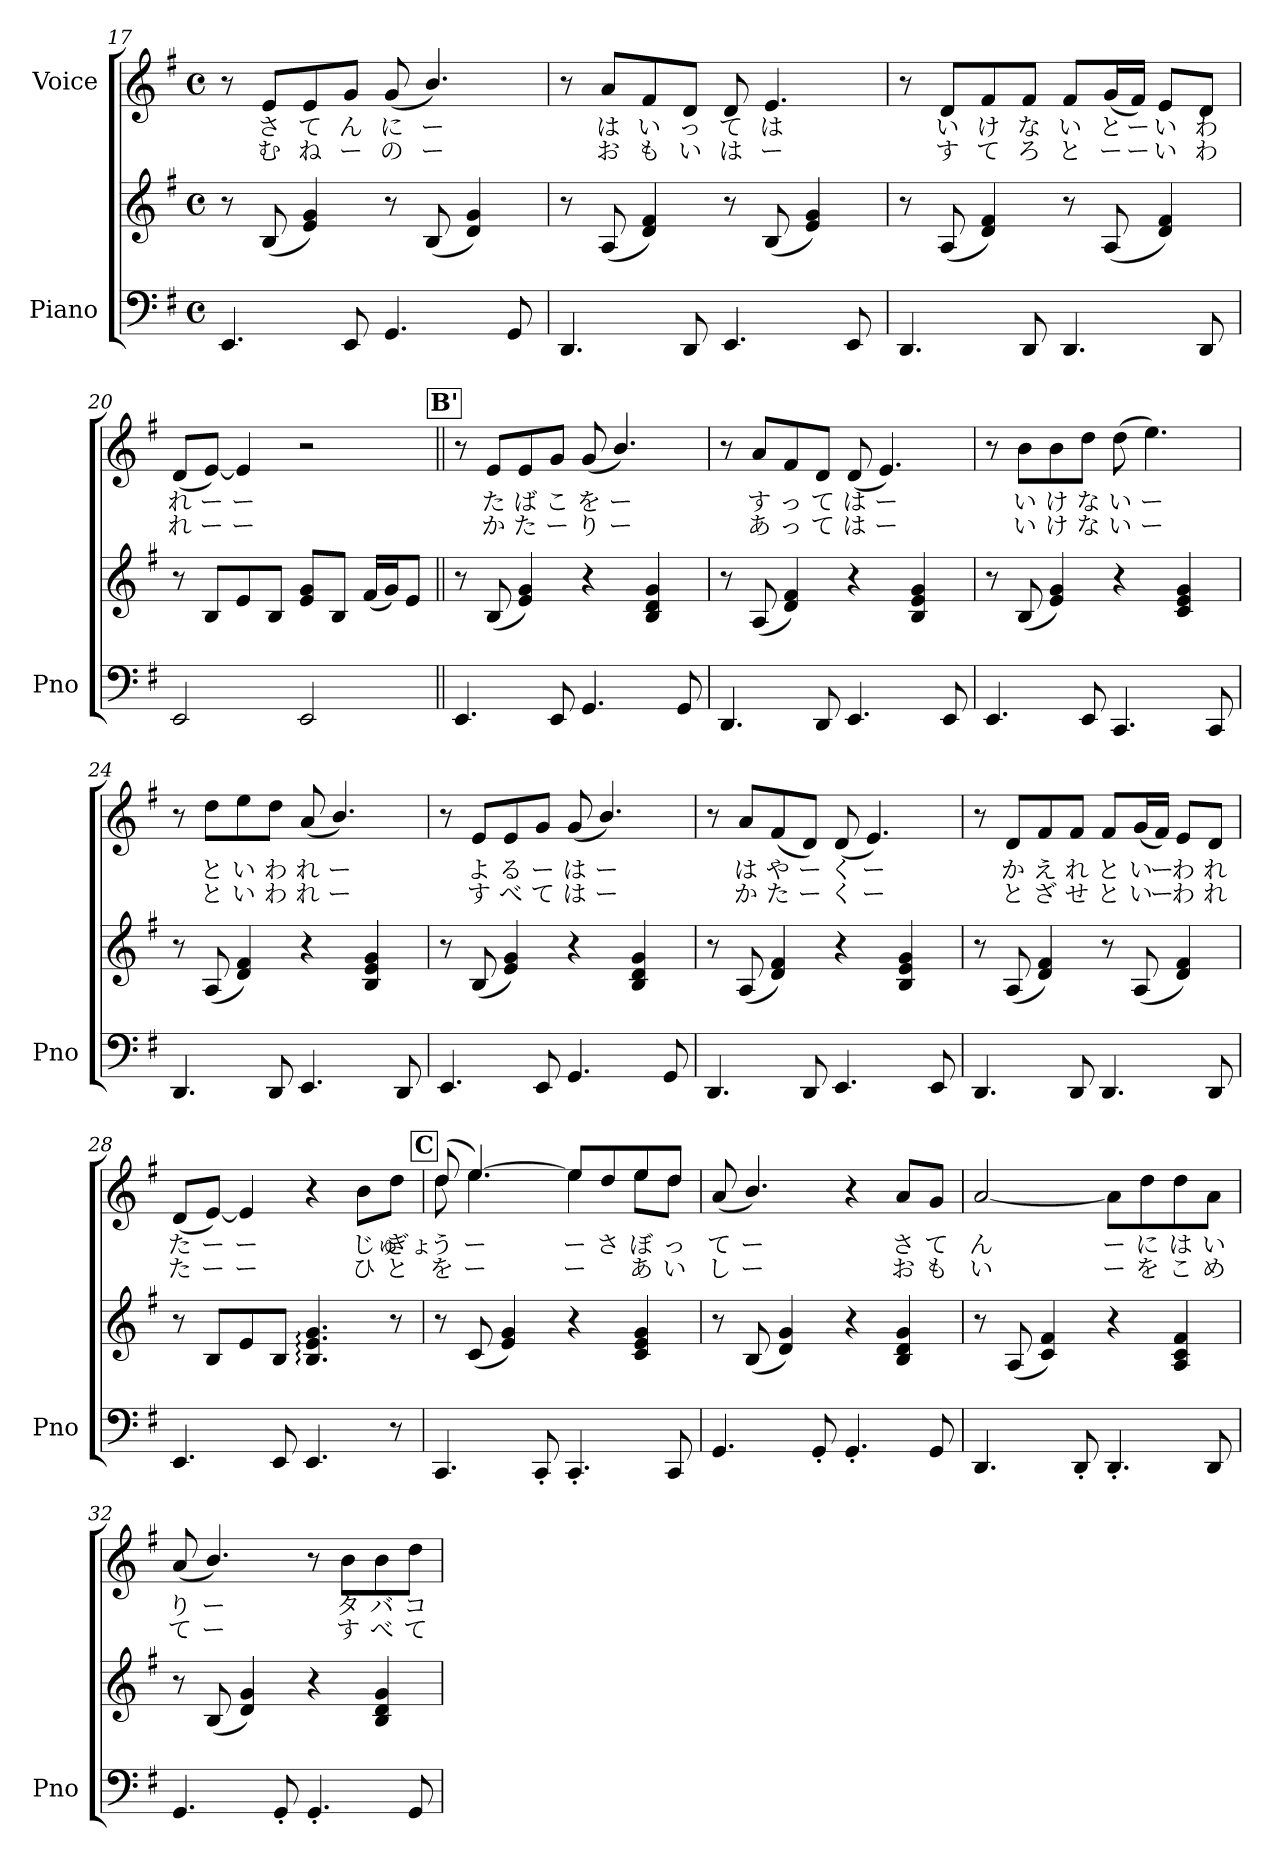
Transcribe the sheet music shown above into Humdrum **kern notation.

**kern	**kern	**kern	**text	**text
*part2	*part2	*part1	*part1	*part1
*staff3	*staff2	*staff1	*staff1	*staff1
*I"Piano	*	*I"Voice	*	*
*I'Pno	*	*	*	*
!!LO:LB:g=z
*clefF4	*clefG2	*clefG2	*	*
*k[f#]	*k[f#]	*k[f#]	*	*
*M4/4	*M4/4	*M4/4	*	*
*met(c)	*met(c)	*met(c)	*	*
=17	=17	=17	=17	=17
4.EE/	8r	8r	.	.
!	!	!	!LO:LY:b	!LO:LY:b
.	(<8B/	8e/L	さ	む
!	!	!	!LO:LY:b	!LO:LY:b
.	4e/ 4g/)	8e/	て	ね
!	!	!	!LO:LY:b	!LO:LY:b
8EE/	.	8g/J	ん	ー
!	!	!	!LO:LY:b	!LO:LY:b
4.GG/	8r	(<8g/	に	の
!	!	!	!LO:LY:b	!LO:LY:b
.	(<8B/	4.b/)	ー	ー
.	4d/ 4g/)	.	.	.
8GG/	.	.	.	.
=18	=18	=18	=18	=18
4.DD/	8r	8r	.	.
!	!	!	!LO:LY:b	!LO:LY:b
.	(<8A/	8a/L	は	お
!	!	!	!LO:LY:b	!LO:LY:b
.	4d/ 4f#/)	8f#/	い	も
!	!	!	!LO:LY:b	!LO:LY:b
8DD/	.	8d/J	っ	い
!	!	!	!LO:LY:b	!LO:LY:b
4.EE/	8r	8d/	て	は
!	!	!	!LO:LY:b	!LO:LY:b
.	(<8B/	4.e/	は	ー
.	4e/ 4g/)	.	.	.
8EE/	.	.	.	.
=19	=19	=19	=19	=19
4.DD/	8r	8r	.	.
!	!	!	!LO:LY:b	!LO:LY:b
.	(<8A/	8d/L	い	す
!	!	!	!LO:LY:b	!LO:LY:b
.	4d/ 4f#/)	8f#/	け	て
!	!	!	!LO:LY:b	!LO:LY:b
8DD/	.	8f#/J	な	ろ
!	!	!	!LO:LY:b	!LO:LY:b
4.DD/	8r	8f#/L	い	と
!	!	!	!LO:LY:b	!LO:LY:b
.	(<8A/	(<16g/L	と	ー
!	!	!	!LO:LY:b	!LO:LY:b
.	.	16f#/JJ)	ー	ー
!	!	!	!LO:LY:b	!LO:LY:b
.	4d/ 4f#/)	8e/L	い	い
!	!	!	!LO:LY:b	!LO:LY:b
8DD/	.	8d/J	わ	わ
=20	=20	=20	=20	=20
!	!	!	!LO:LY:b	!LO:LY:b
2EE/	8r	(<8d/L	れ	れ
!	!	!	!LO:LY:b	!LO:LY:b
.	8B/L	[8e/J)	ー	ー
!	!	!	!LO:LY:b	!LO:LY:b
.	8e/	4e/]	ー	ー
.	8B/J	.	.	.
2EE/	8e/ 8g/L	2r	.	.
.	8B/J	.	.	.
.	(<16f#/LL	.	.	.
.	16g/J)	.	.	.
.	8e/J	.	.	.
!!LO:PB:g=z
!!LO:REH:place=s1:a:B:fs=14:t=B'
=21||	=21||	=21||	=21||	=21||
4.EE/	8r	8r	.	.
!	!	!	!LO:LY:b	!LO:LY:b
.	(<8B/	8e/L	た	か
!	!	!	!LO:LY:b	!LO:LY:b
.	4e/ 4g/)	8e/	ば	た
!	!	!	!LO:LY:b	!LO:LY:b
8EE/	.	8g/J	こ	ー
!	!	!	!LO:LY:b	!LO:LY:b
4.GG/	4r	(<8g/	を	り
!	!	!	!LO:LY:b	!LO:LY:b
.	.	4.b/)	ー	ー
.	4B/ 4d/ 4g/	.	.	.
8GG/	.	.	.	.
=22	=22	=22	=22	=22
4.DD/	8r	8r	.	.
!	!	!	!LO:LY:b	!LO:LY:b
.	(<8A/	8a/L	す	あ
!	!	!	!LO:LY:b	!LO:LY:b
.	4d/ 4f#/)	8f#/	っ	っ
!	!	!	!LO:LY:b	!LO:LY:b
8DD/	.	8d/J	て	て
!	!	!	!LO:LY:b	!LO:LY:b
4.EE/	4r	(<8d/	は	は
!	!	!	!LO:LY:b	!LO:LY:b
.	.	4.e/)	ー	ー
.	4B/ 4e/ 4g/	.	.	.
8EE/	.	.	.	.
=23	=23	=23	=23	=23
4.EE/	8r	8r	.	.
!	!	!	!LO:LY:b	!LO:LY:b
.	(<8B/	8b\L	い	い
!	!	!	!LO:LY:b	!LO:LY:b
.	4e/ 4g/)	8b\	け	け
!	!	!	!LO:LY:b	!LO:LY:b
8EE/	.	8dd\J	な	な
!	!	!	!LO:LY:b	!LO:LY:b
4.CC/	4r	(>8dd\	い	い
!	!	!	!LO:LY:b	!LO:LY:b
.	.	4.ee\)	ー	ー
.	4c/ 4e/ 4g/	.	.	.
8CC/	.	.	.	.
=24	=24	=24	=24	=24
4.DD/	8r	8r	.	.
!	!	!	!LO:LY:b	!LO:LY:b
.	(<8A/	8dd\L	と	と
!	!	!	!LO:LY:b	!LO:LY:b
.	4d/ 4f#/)	8ee\	い	い
!	!	!	!LO:LY:b	!LO:LY:b
8DD/	.	8dd\J	わ	わ
!	!	!	!LO:LY:b	!LO:LY:b
4.EE/	4r	(<8a/	れ	れ
!	!	!	!LO:LY:b	!LO:LY:b
.	.	4.b/)	ー	ー
.	4B/ 4e/ 4g/	.	.	.
8DD/	.	.	.	.
!!LO:LB:g=z
=25	=25	=25	=25	=25
4.EE/	8r	8r	.	.
!	!	!	!LO:LY:b	!LO:LY:b
.	(<8B/	8e/L	よ	す
!	!	!	!LO:LY:b	!LO:LY:b
.	4e/ 4g/)	8e/	る	べ
!	!	!	!LO:LY:b	!LO:LY:b
8EE/	.	8g/J	ー	て
!	!	!	!LO:LY:b	!LO:LY:b
4.GG/	4r	(<8g/	は	は
!	!	!	!LO:LY:b	!LO:LY:b
.	.	4.b/)	ー	ー
.	4B/ 4d/ 4g/	.	.	.
8GG/	.	.	.	.
=26	=26	=26	=26	=26
4.DD/	8r	8r	.	.
!	!	!	!LO:LY:b	!LO:LY:b
.	(<8A/	8a/L	は	か
!	!	!	!LO:LY:b	!LO:LY:b
.	4d/ 4f#/)	(<8f#/	や	た
!	!	!	!LO:LY:b	!LO:LY:b
8DD/	.	8d/J)	ー	ー
!	!	!	!LO:LY:b	!LO:LY:b
4.EE/	4r	(<8d/	く	く
!	!	!	!LO:LY:b	!LO:LY:b
.	.	4.e/)	ー	ー
.	4B/ 4e/ 4g/	.	.	.
8EE/	.	.	.	.
=27	=27	=27	=27	=27
4.DD/	8r	8r	.	.
!	!	!	!LO:LY:b	!LO:LY:b
.	(<8A/	8d/L	か	と
!	!	!	!LO:LY:b	!LO:LY:b
.	4d/ 4f#/)	8f#/	え	ざ
!	!	!	!LO:LY:b	!LO:LY:b
8DD/	.	8f#/J	れ	せ
!	!	!	!LO:LY:b	!LO:LY:b
4.DD/	8r	8f#/L	と	と
!	!	!	!LO:LY:b	!LO:LY:b
.	(<8A/	(<16g/L	い	い
!	!	!	!LO:LY:b	!LO:LY:b
.	.	16f#/JJ)	ー	ー
!	!	!	!LO:LY:b	!LO:LY:b
.	4d/ 4f#/)	8e/L	わ	わ
!	!	!	!LO:LY:b	!LO:LY:b
8DD/	.	8d/J	れ	れ
=28	=28	=28	=28	=28
!	!	!	!LO:LY:b	!LO:LY:b
4.EE/	8r	(<8d/L	た	た
!	!	!	!LO:LY:b	!LO:LY:b
.	8B/L	[8e/J)	ー	ー
!	!	!	!LO:LY:b	!LO:LY:b
.	8e/	4e/]	ー	ー
8EE/	8B/J	.	.	.
4.EE/	4.B/: 4.e/: 4.g/:	4r	.	.
!	!	!	!LO:LY:b	!LO:LY:b
.	.	8b\L	じゅ	ひ
!	!	!	!LO:LY:b	!LO:LY:b
8r	8r	8dd\J	ぎょ	と
!!LO:LB:g=z
!!LO:REH:place=s1:a:B:fs=14:t=C
=29	=29	=29	=29	=29
!	!	!	!LO:LY:b	!LO:LY:b
*	*	*^	*	*
4.CC/	8r	(>8dd/	8dd\	う	を
!	!	!	!	!LO:LY:b	!LO:LY:b
.	(<8c/	[4.ee/)	4.ee\	ー	ー
.	4e/ 4g/)	.	.	.	.
8CC'/	.	.	.	.	.
!	!	!	!	!LO:LY:b	!LO:LY:b
4.CC'/	4r	8ee/L]	4ee\	ー	ー
!	!	!	!	!LO:LY:b	!
.	.	8dd/	.	さ	.
!	!	!	!	!LO:LY:b	!LO:LY:b
.	4c/ 4e/ 4g/	8ee/	8ee\L	ぼ	あ
!	!	!	!	!LO:LY:b	!LO:LY:b
8CC/	.	8dd/J	8dd\J	っ	い
=30	=30	=30	=30	=30	=30
!	!	!	!	!LO:LY:b	!LO:LY:b
*	*	*v	*v	*	*
4.GG/	8r	(<8a/	て	し
!	!	!	!LO:LY:b	!LO:LY:b
.	(<8B/	4.b/)	ー	ー
.	4d/ 4g/)	.	.	.
8GG'/	.	.	.	.
4.GG'/	4r	4r	.	.
!	!	!	!LO:LY:b	!LO:LY:b
.	4B/ 4d/ 4g/	8a/L	さ	お
!	!	!	!LO:LY:b	!LO:LY:b
8GG/	.	8g/J	て	も
=31	=31	=31	=31	=31
!	!	!	!LO:LY:b	!LO:LY:b
4.DD/	8r	[2a/	ん	い
.	(<8A/	.	.	.
.	4c/ 4f#/)	.	.	.
8DD'/	.	.	.	.
!	!	!	!LO:LY:b	!LO:LY:b
4.DD'/	4r	8a\L]	ー	ー
!	!	!	!LO:LY:b	!LO:LY:b
.	.	8dd\	に	を
!	!	!	!LO:LY:b	!LO:LY:b
.	4A/ 4c/ 4f#/	8dd\	は	こ
!	!	!	!LO:LY:b	!LO:LY:b
8DD/	.	8a\J	い	め
=32	=32	=32	=32	=32
!	!	!	!LO:LY:b	!LO:LY:b
4.GG/	8r	(<8a/	り	て
!	!	!	!LO:LY:b	!LO:LY:b
.	(<8B/	4.b/)	ー	ー
.	4d/ 4g/)	.	.	.
8GG'/	.	.	.	.
4.GG'/	4r	8r	.	.
!	!	!	!LO:LY:b	!LO:LY:b
.	.	8b\L	タ	す
!	!	!	!LO:LY:b	!LO:LY:b
.	4B/ 4d/ 4g/	8b\	バ	べ
!	!	!	!LO:LY:b	!LO:LY:b
8GG/	.	8dd\J	コ	て
=	=	=	=	=
*-	*-	*-	*-	*-
